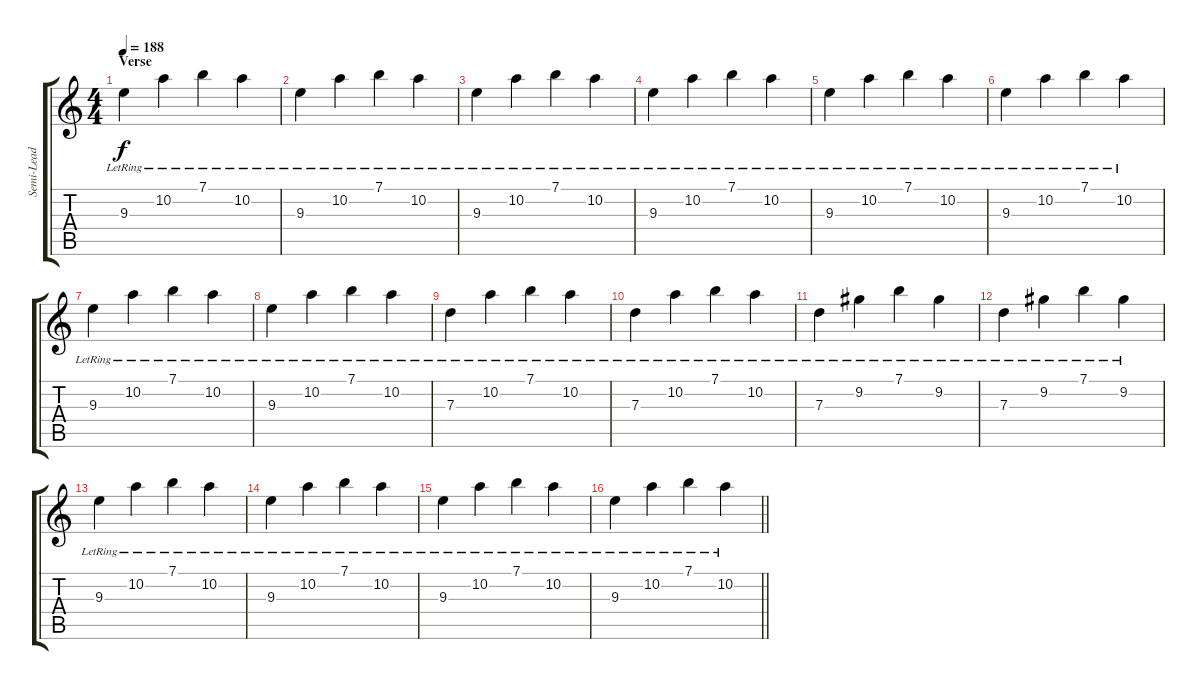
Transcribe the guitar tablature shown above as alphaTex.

\track ("Semi-Lead" "Semi-Lead") {instrument acousticguitarsteel}
\staff {score tabs}
\tuning (E4 B3 G3 D3 A2 E2) {hide}
\ts (4 4)
\section ("" "Verse")
\tempo 188
\clef g2
\ks c
9.3{lr}.4{dy f volume 8} 10.2{lr}.4 7.1{lr}.4 10.2{lr}.4 |
9.3{lr}.4 10.2{lr}.4 7.1{lr}.4 10.2{lr}.4 |
9.3{lr}.4 10.2{lr}.4 7.1{lr}.4 10.2{lr}.4 |
9.3{lr}.4 10.2{lr}.4 7.1{lr}.4 10.2{lr}.4 |
9.3{lr}.4 10.2{lr}.4 7.1{lr}.4 10.2{lr}.4 |
9.3{lr}.4 10.2{lr}.4 7.1{lr}.4 10.2{lr}.4 |
9.3{lr}.4 10.2{lr}.4 7.1{lr}.4 10.2{lr}.4 |
9.3{lr}.4 10.2{lr}.4 7.1{lr}.4 10.2{lr}.4 |
7.3{lr}.4 10.2{lr}.4 7.1{lr}.4 10.2{lr}.4 |
7.3{lr}.4 10.2{lr}.4 7.1{lr}.4 10.2{lr}.4 |
7.3{lr}.4 9.2{lr}.4 7.1{lr}.4 9.2{lr}.4 |
7.3{lr}.4 9.2{lr}.4 7.1{lr}.4 9.2{lr}.4 |
9.3{lr}.4 10.2{lr}.4 7.1{lr}.4 10.2{lr}.4 |
9.3{lr}.4 10.2{lr}.4 7.1{lr}.4 10.2{lr}.4 |
9.3{lr}.4 10.2{lr}.4 7.1{lr}.4 10.2{lr}.4 |
\barLineRight lightlight
9.3{lr}.4 10.2{lr}.4 7.1{lr}.4 10.2{lr}.4
